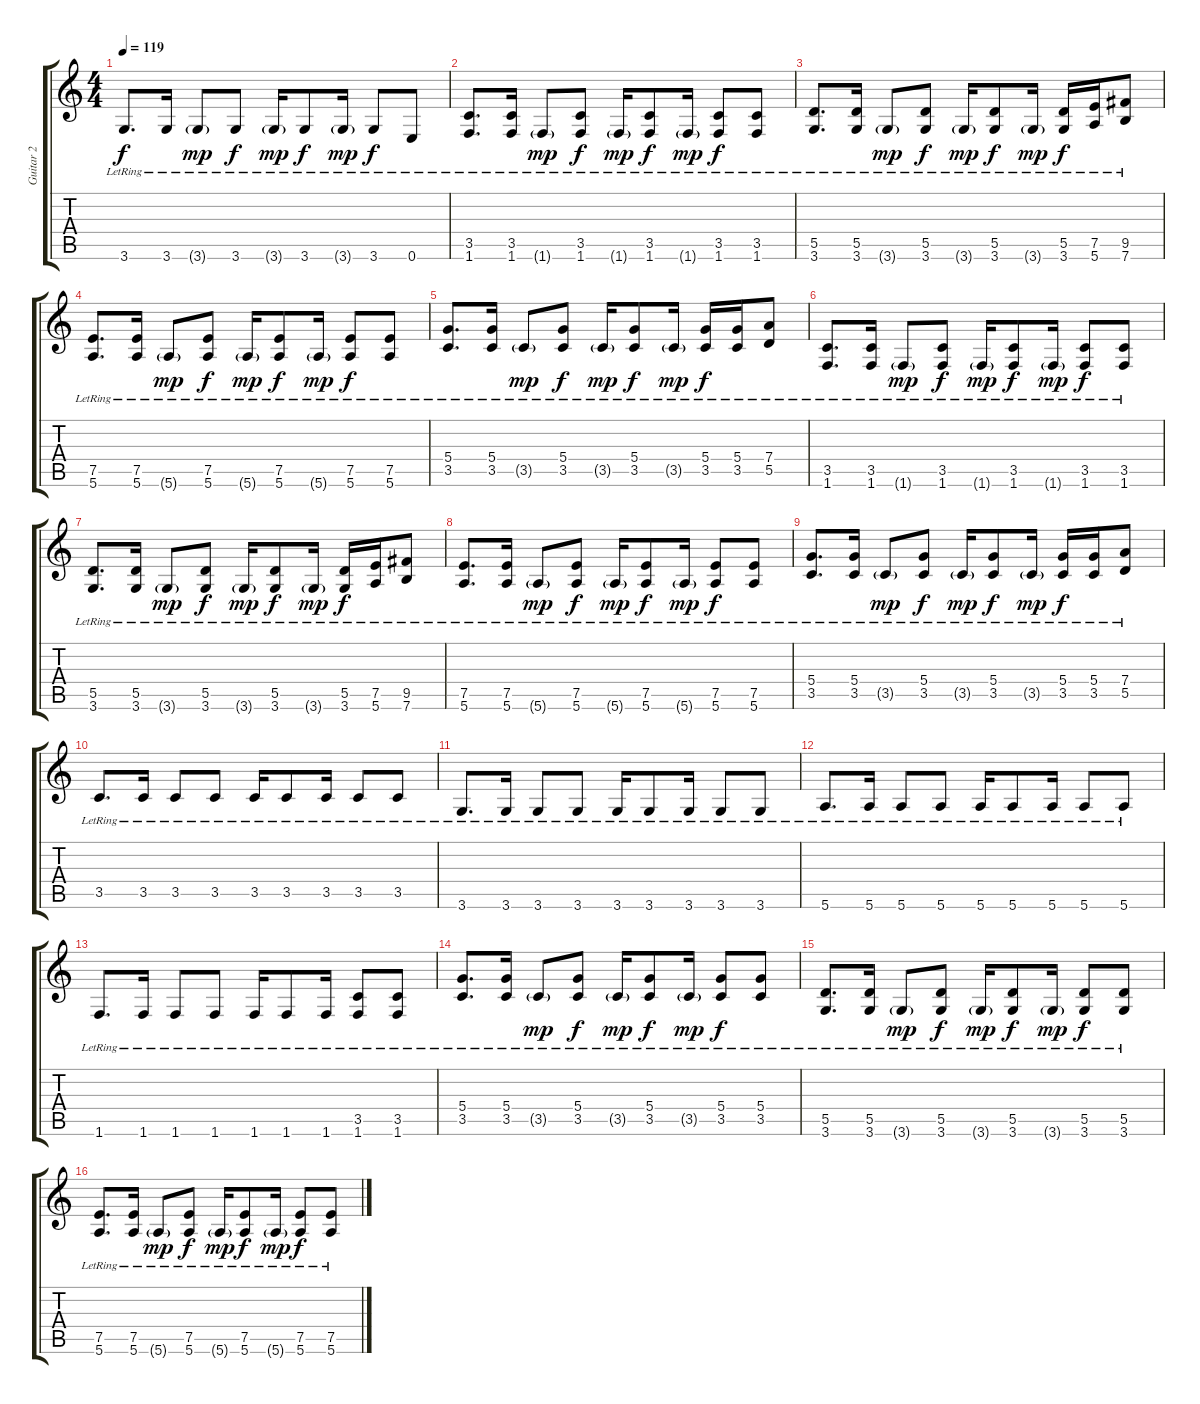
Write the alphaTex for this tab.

\track ("Guitar 2" "Guitar 2") {instrument acousticguitarnylon}
\staff {score tabs}
\tuning (E4 B3 G3 D3 A2 E2) {hide}
\ts (4 4)
\tempo 119
\clef g2
\ks c
3.6{lr}.8{d dy f} 3.6{lr}.16 3.6{g lr}.8{dy mp} 3.6{lr}.8{dy f} 3.6{g lr}.16{dy mp} 3.6{lr}.8{dy f} 3.6{g lr}.16{dy mp} 3.6{lr}.8{dy f} 0.6{lr}.8 |
(3.5{lr} 1.6{lr}).8{d} (3.5{lr} 1.6{lr}).16 1.6{g lr}.8{dy mp} (3.5{lr} 1.6{lr}).8{dy f} 1.6{g lr}.16{dy mp} (3.5{lr} 1.6{lr}).8{dy f} 1.6{g lr}.16{dy mp} (3.5{lr} 1.6{lr}).8{dy f} (3.5{lr} 1.6{lr}).8 |
(5.5{lr} 3.6{lr}).8{d} (5.5{lr} 3.6{lr}).16 3.6{g lr}.8{dy mp} (5.5{lr} 3.6{lr}).8{dy f} 3.6{g lr}.16{dy mp} (5.5{lr} 3.6{lr}).8{dy f} 3.6{g lr}.16{dy mp} (5.5{lr} 3.6{lr}).16{dy f} (7.5{lr} 5.6{lr}).16 (9.5{lr} 7.6{lr}).8 |
(7.5{lr} 5.6{lr}).8{d} (7.5{lr} 5.6{lr}).16 5.6{g lr}.8{dy mp} (7.5{lr} 5.6{lr}).8{dy f} 5.6{g lr}.16{dy mp} (7.5{lr} 5.6{lr}).8{dy f} 5.6{g lr}.16{dy mp} (7.5{lr} 5.6{lr}).8{dy f} (7.5{lr} 5.6{lr}).8 |
(5.4{lr} 3.5{lr}).8{d} (5.4{lr} 3.5{lr}).16 3.5{g lr}.8{dy mp} (5.4{lr} 3.5{lr}).8{dy f} 3.5{g lr}.16{dy mp} (5.4{lr} 3.5{lr}).8{dy f} 3.5{g lr}.16{dy mp} (5.4{lr} 3.5{lr}).16{dy f} (5.4{lr} 3.5{lr}).16 (7.4{lr} 5.5{lr}).8 |
(3.5{lr} 1.6{lr}).8{d} (3.5{lr} 1.6{lr}).16 1.6{g lr}.8{dy mp} (3.5{lr} 1.6{lr}).8{dy f} 1.6{g lr}.16{dy mp} (3.5{lr} 1.6{lr}).8{dy f} 1.6{g lr}.16{dy mp} (3.5{lr} 1.6{lr}).8{dy f} (3.5{lr} 1.6{lr}).8 |
(5.5{lr} 3.6{lr}).8{d} (5.5{lr} 3.6{lr}).16 3.6{g lr}.8{dy mp} (5.5{lr} 3.6{lr}).8{dy f} 3.6{g lr}.16{dy mp} (5.5{lr} 3.6{lr}).8{dy f} 3.6{g lr}.16{dy mp} (5.5{lr} 3.6{lr}).16{dy f} (7.5{lr} 5.6{lr}).16 (9.5{lr} 7.6{lr}).8 |
(7.5{lr} 5.6{lr}).8{d} (7.5{lr} 5.6{lr}).16 5.6{g lr}.8{dy mp} (7.5{lr} 5.6{lr}).8{dy f} 5.6{g lr}.16{dy mp} (7.5{lr} 5.6{lr}).8{dy f} 5.6{g lr}.16{dy mp} (7.5{lr} 5.6{lr}).8{dy f} (7.5{lr} 5.6{lr}).8 |
(5.4{lr} 3.5{lr}).8{d} (5.4{lr} 3.5{lr}).16 3.5{g lr}.8{dy mp} (5.4{lr} 3.5{lr}).8{dy f} 3.5{g lr}.16{dy mp} (5.4{lr} 3.5{lr}).8{dy f} 3.5{g lr}.16{dy mp} (5.4{lr} 3.5{lr}).16{dy f} (5.4{lr} 3.5{lr}).16 (7.4{lr} 5.5{lr}).8 |
3.5{lr}.8{d} 3.5{lr}.16 3.5{lr}.8 3.5{lr}.8 3.5{lr}.16 3.5{lr}.8 3.5{lr}.16 3.5{lr}.8 3.5{lr}.8 |
3.6{lr}.8{d} 3.6{lr}.16 3.6{lr}.8 3.6{lr}.8 3.6{lr}.16 3.6{lr}.8 3.6{lr}.16 3.6{lr}.8 3.6{lr}.8 |
5.6{lr}.8{d} 5.6{lr}.16 5.6{lr}.8 5.6{lr}.8 5.6{lr}.16 5.6{lr}.8 5.6{lr}.16 5.6{lr}.8 5.6{lr}.8 |
1.6{lr}.8{d} 1.6{lr}.16 1.6{lr}.8 1.6{lr}.8 1.6{lr}.16 1.6{lr}.8 1.6{lr}.16 (3.5{lr} 1.6{lr}).8 (3.5{lr} 1.6{lr}).8 |
(5.4{lr} 3.5{lr}).8{d} (5.4{lr} 3.5{lr}).16 3.5{g lr}.8{dy mp} (5.4{lr} 3.5{lr}).8{dy f} 3.5{g lr}.16{dy mp} (5.4{lr} 3.5{lr}).8{dy f} 3.5{g lr}.16{dy mp} (5.4{lr} 3.5{lr}).8{dy f} (5.4{lr} 3.5{lr}).8 |
(5.5{lr} 3.6{lr}).8{d} (5.5{lr} 3.6{lr}).16 3.6{g lr}.8{dy mp} (5.5{lr} 3.6{lr}).8{dy f} 3.6{g lr}.16{dy mp} (5.5{lr} 3.6{lr}).8{dy f} 3.6{g lr}.16{dy mp} (5.5{lr} 3.6{lr}).8{dy f} (5.5{lr} 3.6{lr}).8 |
(7.5{lr} 5.6{lr}).8{d} (7.5{lr} 5.6{lr}).16 5.6{g lr}.8{dy mp} (7.5{lr} 5.6{lr}).8{dy f} 5.6{g lr}.16{dy mp} (7.5{lr} 5.6{lr}).8{dy f} 5.6{g lr}.16{dy mp} (7.5{lr} 5.6{lr}).8{dy f} (7.5{lr} 5.6{lr}).8
